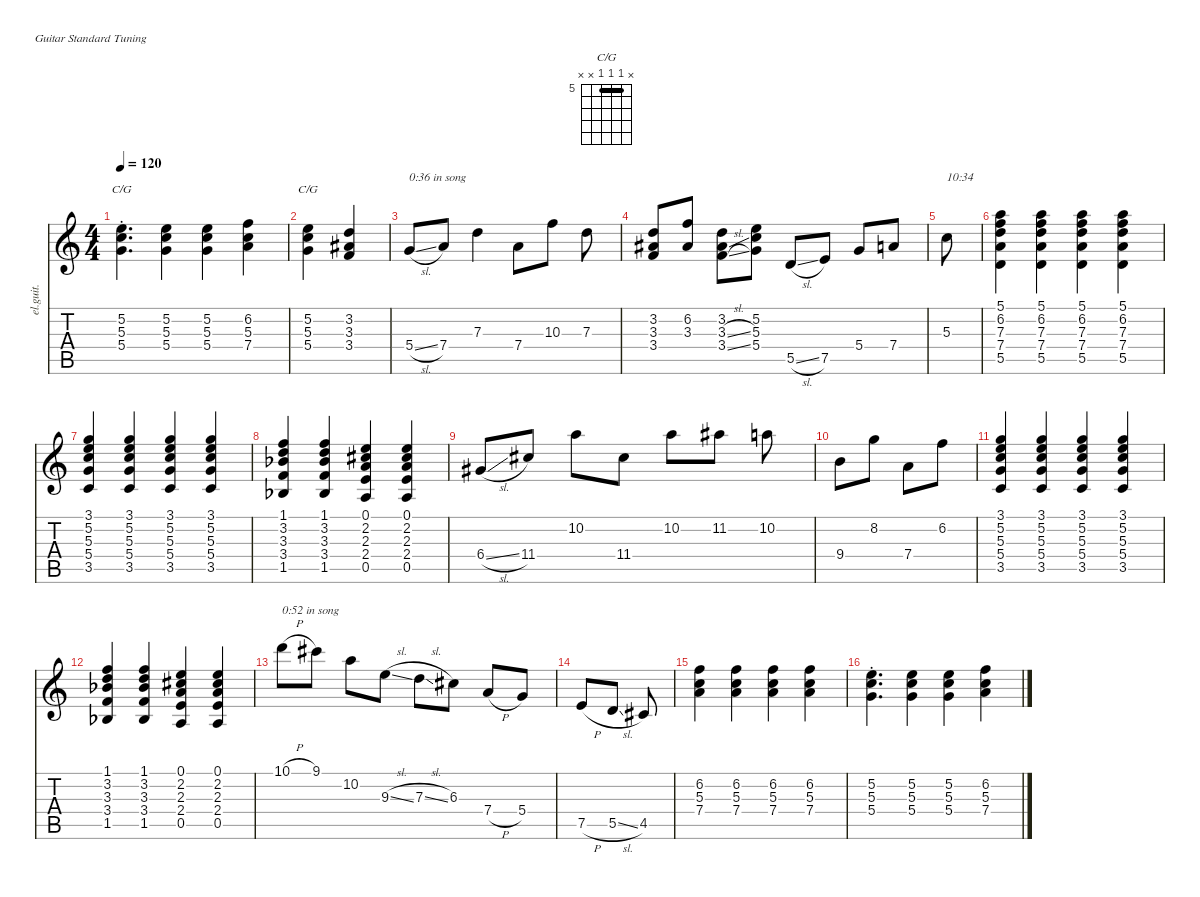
\defaultSystemsLayout 4
\hideDynamics
\bracketExtendMode nobrackets
\track ("Lead" "el.guit.") {instrument electricguitarclean}
\staff {score tabs}
\tuning (E4 B3 G3 D3 A2 E2)
\chord ("C/G" x 5 5 5 x x) {firstfret 5 showfingering false barre (5 5)}
\ts (4 4)
\tempo 120
\clef g2
\ks c
(5.4 5.3{st} 5.2).4{d ch "C/G" dy mf beam Down} (5.4 5.3 5.2).4{beam Down} (5.4 5.3 5.2).4{beam Down} (7.4 5.3 6.2).4{beam Down} |
(5.4 5.3 5.2).4{ch "C/G" beam Down} (3.2 3.3{acc #} 3.4).4{beam Up} |
5.4{sl}.8{txt "0:36 in song" beam Up} 7.4.8{beam Up} 7.3.4{beam Down} 7.4.8{beam Down} 10.3.8{beam Down} 7.3.8{beam Down} |
(3.2 3.3{acc #} 3.4).8{beam Up} (6.2 3.3{acc #}).8{beam Up} (3.2 3.3{sl acc #} 3.4{sl}).8{beam Down} (5.2 5.3 5.4).8{beam Down} 5.5{sl}.8{beam Up} 7.5.8{beam Up} 5.4.8{beam Up} 7.4.8{beam Up} |
5.3.8{txt "10:34" beam Down} |
(5.5 7.4 7.3 6.2 5.1).4{beam Down} (5.5 7.4 7.3 6.2 5.1).4{beam Down} (5.5 7.4 7.3 6.2 5.1).4{beam Down} (5.5 7.4 7.3 6.2 5.1).4{beam Down} |
(3.5 5.4 5.3 5.2 3.1).4{beam Up} (3.5 5.4 5.3 5.2 3.1).4{beam Up} (3.5 5.4 5.3 5.2 3.1).4{beam Up} (3.5 5.4 5.3 5.2 3.1).4{beam Up} |
(1.5{acc b} 3.4 3.3{acc b} 3.2 1.1).4{beam Up} (1.5{acc b} 3.4 3.3{acc b} 3.2 1.1).4{beam Up} (0.5 2.4 2.3 2.2{acc #} 0.1).4{beam Up} (0.5 2.4 2.3 2.2{acc #} 0.1).4{beam Up} |
6.4{sl acc #}.8{beam Up} 11.4{acc #}.8{beam Up} 10.2.8{beam Down} 11.4{acc #}.8{beam Down} 10.2.8{beam Down} 11.2{acc #}.8{beam Down} 10.2.8{beam Down} |
9.4.8{beam Down} 8.2.8{beam Down} 7.4.8{beam Down} 6.2.8{beam Down} |
(3.5 5.4 5.3 5.2 3.1).4{beam Up} (3.5 5.4 5.3 5.2 3.1).4{beam Up} (3.5 5.4 5.3 5.2 3.1).4{beam Up} (3.5 5.4 5.3 5.2 3.1).4{beam Up} |
(1.5{acc b} 3.4 3.3{acc b} 3.2 1.1).4{beam Up} (1.5{acc b} 3.4 3.3{acc b} 3.2 1.1).4{beam Up} (0.5 2.4 2.3 2.2{acc #} 0.1).4{beam Up} (0.5 2.4 2.3 2.2{acc #} 0.1).4{beam Up} |
10.1{h}.8{txt "0:52 in song" beam Down} 9.1{acc #}.8{beam Down} 10.2.8{beam Down} 9.3{sl}.8{beam Down} 7.3{sl}.8{beam Down} 6.3{acc #}.8{beam Down} 7.4{h}.8{beam Up} 5.4.8{beam Up} |
7.5{h}.8{beam Up} 5.5{sl}.8{beam Up} 4.5{acc #}.8{beam Up} |
(7.4 5.3 6.2).4{beam Down} (7.4 5.3 6.2).4{beam Down} (7.4 5.3 6.2).4{beam Down} (7.4 5.3 6.2).4{beam Down} |
(5.4 5.3{st} 5.2).4{d beam Down} (5.4 5.3 5.2).4{beam Down} (5.4 5.3 5.2).4{beam Down} (7.4 5.3 6.2).4{beam Down}
